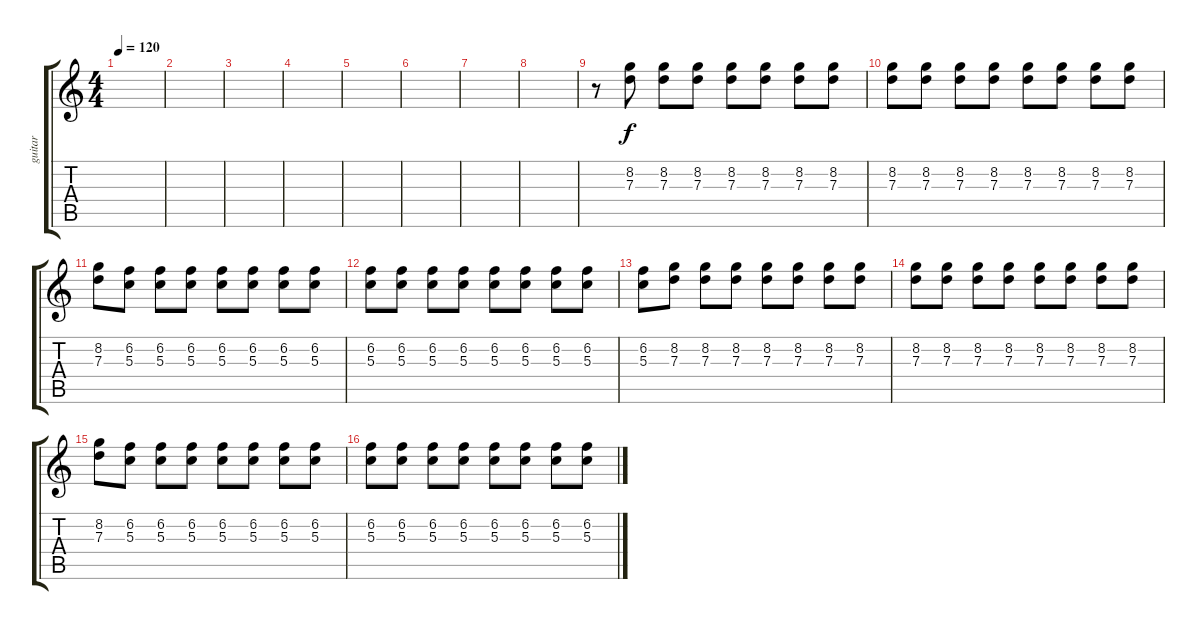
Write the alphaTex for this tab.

\track ("guitar " "guitar ") {instrument electricguitarjazz}
\staff {score tabs}
\tuning (E4 B3 G3 D3 A2 E2) {hide}
\ts (4 4)
\tempo 120
\clef g2
\ks c
|
|
|
|
|
|
|
|
r.8{volume 7 balance 3 instrument electricguitarmuted} (8.2 7.3).8 (8.2 7.3).8 (8.2 7.3).8 (8.2 7.3).8 (8.2 7.3).8 (8.2 7.3).8 (8.2 7.3).8 |
(8.2 7.3).8 (8.2 7.3).8 (8.2 7.3).8 (8.2 7.3).8 (8.2 7.3).8 (8.2 7.3).8 (8.2 7.3).8 (8.2 7.3).8 |
(8.2 7.3).8 (6.2 5.3).8 (6.2 5.3).8 (6.2 5.3).8 (6.2 5.3).8 (6.2 5.3).8 (6.2 5.3).8 (6.2 5.3).8 |
(6.2 5.3).8 (6.2 5.3).8 (6.2 5.3).8 (6.2 5.3).8 (6.2 5.3).8 (6.2 5.3).8 (6.2 5.3).8 (6.2 5.3).8 |
(6.2 5.3).8 (8.2 7.3).8 (8.2 7.3).8 (8.2 7.3).8 (8.2 7.3).8 (8.2 7.3).8 (8.2 7.3).8 (8.2 7.3).8 |
(8.2 7.3).8 (8.2 7.3).8 (8.2 7.3).8 (8.2 7.3).8 (8.2 7.3).8 (8.2 7.3).8 (8.2 7.3).8 (8.2 7.3).8 |
(8.2 7.3).8 (6.2 5.3).8 (6.2 5.3).8 (6.2 5.3).8 (6.2 5.3).8 (6.2 5.3).8 (6.2 5.3).8 (6.2 5.3).8 |
(6.2 5.3).8 (6.2 5.3).8 (6.2 5.3).8 (6.2 5.3).8 (6.2 5.3).8 (6.2 5.3).8 (6.2 5.3).8 (6.2 5.3).8
